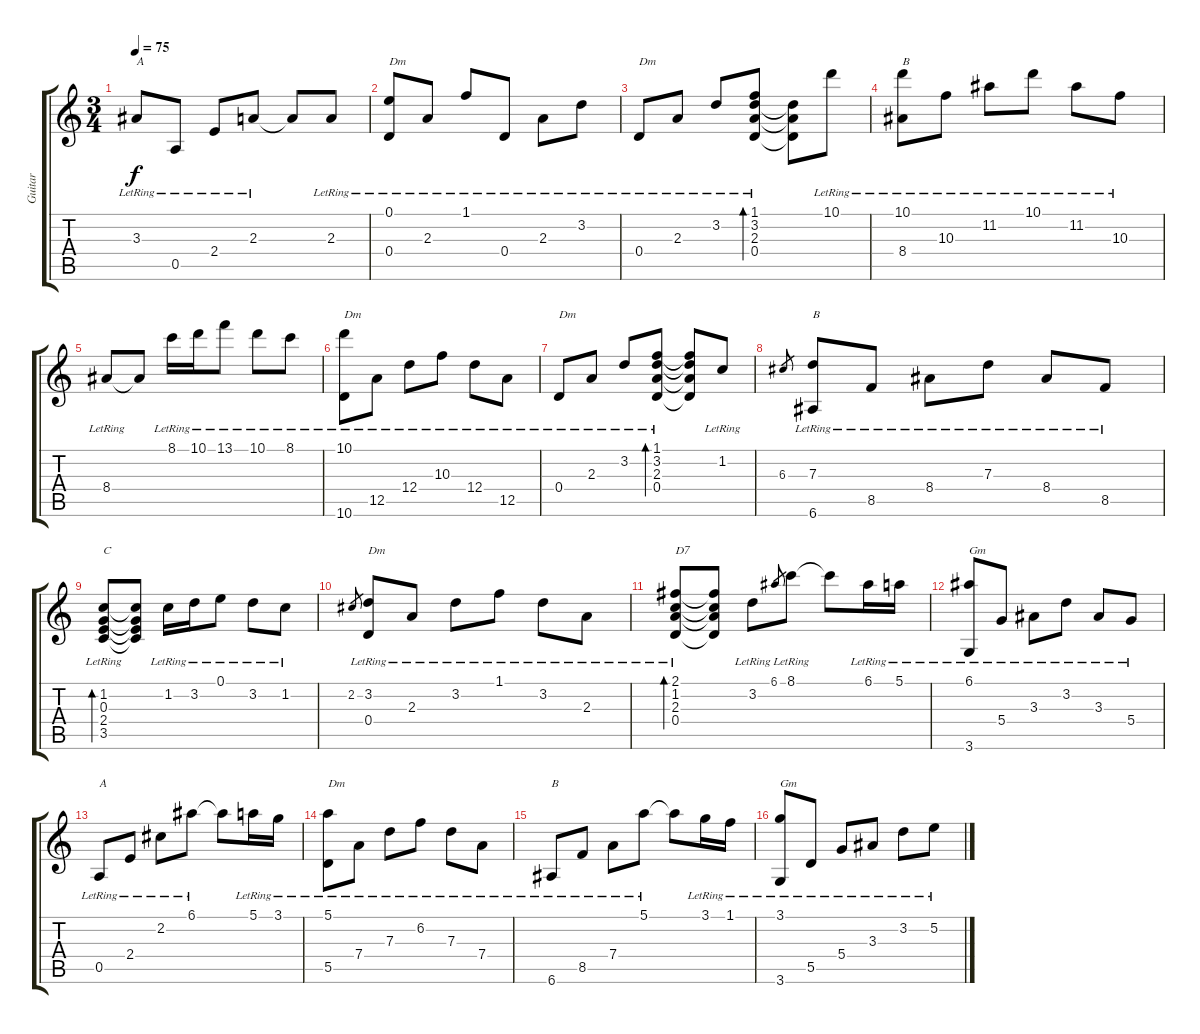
\track ("Guitar" "Guitar") {instrument acousticguitarnylon}
\staff {score tabs}
\tuning (E4 B3 G3 D3 A2 E2) {hide}
\ts (3 4)
\tempo 75
\clef g2
\ks c
3.3{lr}.8{txt "A" dy f} 0.5{lr}.8 2.4{lr}.8 2.3{lr}.8 2.3{t}.8 2.3{lr}.8 |
(0.1{lr} 0.4{lr}).8{txt "Dm"} 2.3{lr}.8 1.1{lr}.8 0.4{lr}.8 2.3{lr}.8 3.2{lr}.8 |
0.4{lr}.8{txt "Dm"} 2.3{lr}.8 3.2{lr}.8 (1.1{lr} 3.2{lr} 2.3{lr} 0.4{lr}).8{bd 60} (3.2{t} 2.3{t} 0.4{t}).8 10.1{lr}.8 |
(10.1{lr} 8.4{lr}).8{txt "B"} 10.3{lr}.8 11.2{lr}.8 10.1{lr}.8 11.2{lr}.8 10.3{lr}.8 |
8.4{lr}.8 8.4{t}.8 8.1{lr}.16 10.1{lr}.16 13.1{lr}.8 10.1{lr}.8 8.1{lr}.8 |
(10.1{lr} 10.6{lr}).8{txt "Dm"} 12.5{lr}.8 12.4{lr}.8 10.3{lr}.8 12.4{lr}.8 12.5{lr}.8 |
0.4{lr}.8{txt "Dm"} 2.3{lr}.8 3.2{lr}.8 (1.1{lr} 3.2{lr} 2.3{lr} 0.4{lr}).8{bd 60} (1.1{t} 3.2{t} 2.3{t} 0.4{t}).8 1.2{lr}.8 |
6.3.8{gr} (7.3{lr} 6.6{lr}).8{txt "B"} 8.5{lr}.8 8.4{lr}.8 7.3{lr}.8 8.4{lr}.8 8.5{lr}.8 |
(1.2{lr} 0.3{lr} 2.4{lr} 3.5{lr}).8{bd 60 txt "C"} (1.2{t} 0.3{t} 2.4{t} 3.5{t}).8 1.2{lr}.16 3.2{lr}.16 0.1{lr}.8 3.2{lr}.8 1.2{lr}.8 |
2.2.8{gr} (3.2{lr} 0.4{lr}).8{txt "Dm"} 2.3{lr}.8 3.2{lr}.8 1.1{lr}.8 3.2{lr}.8 2.3{lr}.8 |
(2.1{lr} 1.2{lr} 2.3{lr} 0.4{lr}).8{bd 60 txt "D7"} (2.1{t} 1.2{t} 2.3{t} 0.4{t}).8 3.2{lr}.8 6.1.8{gr} 8.1{lr}.8 8.1{t}.8 6.1{lr}.16 5.1{lr}.16 |
(6.1{lr} 3.6{lr}).8{txt "Gm"} 5.4{lr}.8 3.3{lr}.8 3.2{lr}.8 3.3{lr}.8 5.4{lr}.8 |
0.5{lr}.8{txt "A"} 2.4{lr}.8 2.2{lr}.8 6.1{lr}.8 6.1{t}.8 5.1{lr}.16 3.1{lr}.16 |
(5.1{lr} 5.5{lr}).8{txt "Dm"} 7.4{lr}.8 7.3{lr}.8 6.2{lr}.8 7.3{lr}.8 7.4{lr}.8 |
6.6{lr}.8{txt "B"} 8.5{lr}.8 7.4{lr}.8 5.1{lr}.8 5.1{t}.8 3.1{lr}.16 1.1{lr}.16 |
(3.1{lr} 3.6{lr}).8{txt "Gm"} 5.5{lr}.8 5.4{lr}.8 3.3{lr}.8 3.2{lr}.8 5.2{lr}.8
